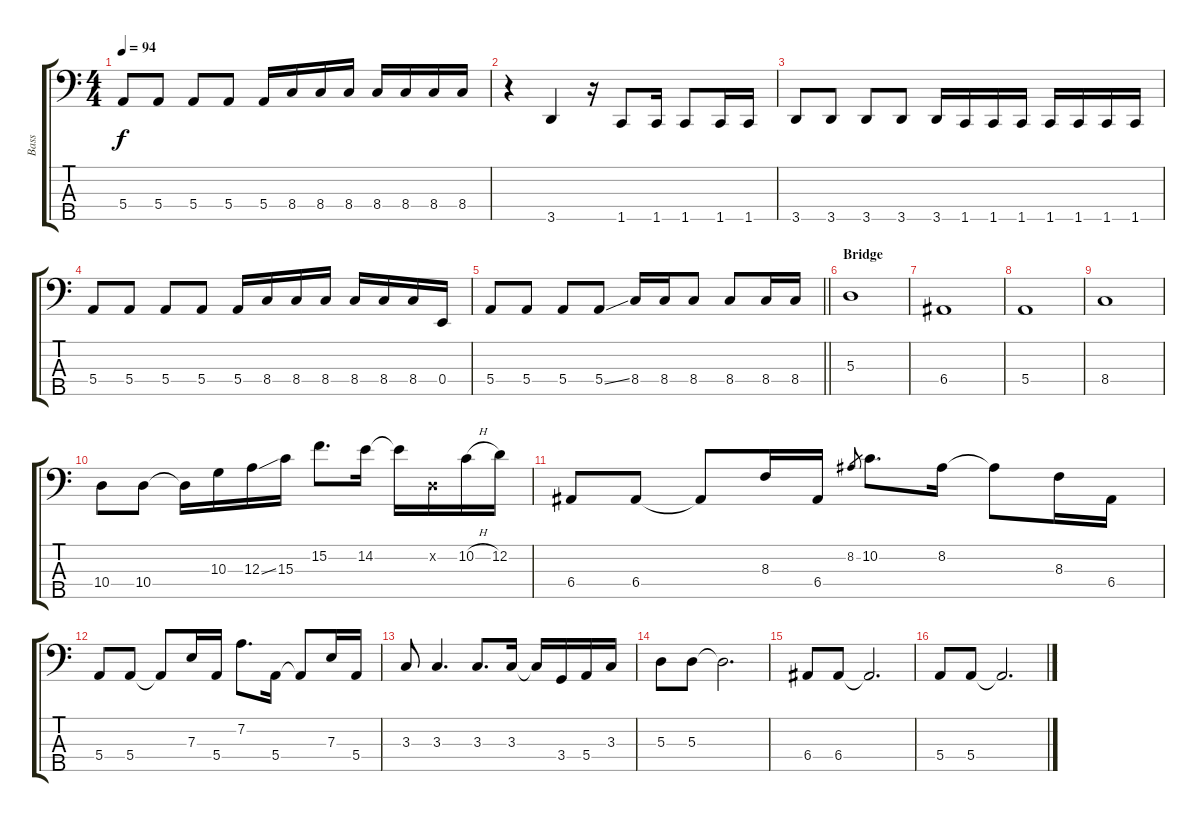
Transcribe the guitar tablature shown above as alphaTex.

\track ("Bass" "Bass") {instrument electricbassfinger}
\staff {score tabs}
\tuning (G2 D2 A1 E1 B0) {hide}
\ts (4 4)
\tempo 94
\clef f4
\ks c
5.4.8{dy f} 5.4.8 5.4.8 5.4.8 5.4.16 8.4.16 8.4.16 8.4.16 8.4.16 8.4.16 8.4.16 8.4.16 |
r.4 3.5.4 r.16 1.5.8 1.5.16 1.5.8 1.5.16 1.5.16 |
3.5.8 3.5.8 3.5.8 3.5.8 3.5.16 1.5.16 1.5.16 1.5.16 1.5.16 1.5.16 1.5.16 1.5.16 |
5.4.8 5.4.8 5.4.8 5.4.8 5.4.16 8.4.16 8.4.16 8.4.16 8.4.16 8.4.16 8.4.16 0.4.16 |
\barLineRight lightlight
5.4.8 5.4.8 5.4.8 5.4{ss}.8 8.4.16 8.4.16 8.4.8 8.4.8 8.4.16 8.4.16 |
\section ("" "Bridge")
5.3.1 |
6.4.1 |
5.4.1 |
8.4.1 |
10.4.8 10.4.8 10.4{t}.16 10.3.16 12.3{ss}.16 15.3.16 15.2.8{d} 14.2.16 14.2{t}.16 0.2{x}.16 10.2{h}.16 12.2.16 |
6.4.8 6.4.8 6.4{t}.8 8.3.16 6.4.16 8.2.8{gr} 10.2.8{d} 8.2.16 8.2{t}.8 8.3.16 6.4.16 |
5.4.8 5.4.8 5.4{t}.8 7.3.16 5.4.16 7.2.8{d} 5.4.16 5.4{t}.8 7.3.16 5.4.16 |
3.3.8 3.3.4{d} 3.3.8{d} 3.3.16 3.3{t}.16 3.4.16 5.4.16 3.3.16 |
5.3.8 5.3.8 5.3{t}.2{d} |
6.4.8 6.4.8 6.4{t}.2{d} |
5.4.8 5.4.8 5.4{t}.2{d}
